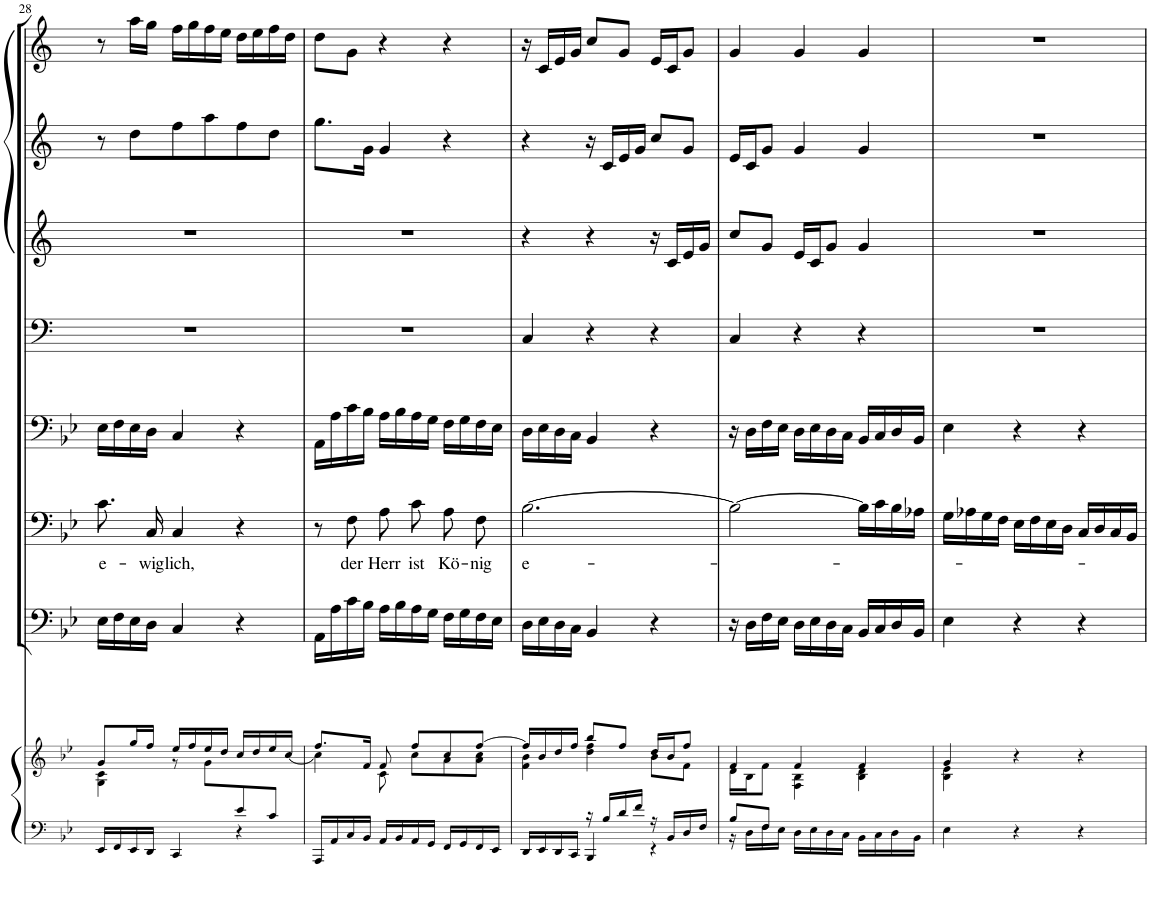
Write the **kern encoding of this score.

**kern	**kern	**kern	**kern	**text	**kern	**kern	**kern	**kern	**kern
*part8	*part8	*part7	*part6	*part6	*part5	*part4	*part3	*part2	*part1
*staff9	*staff8	*staff7	*staff6	*staff6	*staff5	*staff4	*staff3	*staff2	*staff1
*I"Piano reduction	*	*I"Continuo	*I"Basso	*	*I"Fagotto	*I"Timpani	*I"Corno da caccia III	*I"Corno da caccia II	*I"Corno da caccia I
*I'Pno	*	*	*	*	*	*I'Timp	*	*	*
!!LO:PB:g=z
*clefF4	*clefG2	*clefF4	*clefF4	*	*clefF4	*clefF4	*clefG2	*clefG2	*clefG2
*	*	*	*	*	*	*Trd1c2	*Trd8c14	*Trd8c14	*Trd8c14
*k[b-e-]	*k[b-e-]	*k[b-e-]	*k[b-e-]	*	*k[b-e-]	*k[]	*k[]	*k[]	*k[]
*M3/4	*M3/4	*M3/4	*M3/4	*	*M3/4	*M3/4	*M3/4	*M3/4	*M3/4
=28	=28	=28	=28	=28	=28	=28	=28	=28	=28
*^	*^	*	*	*	*	*	*	*	*
!	!	!	!	!	!	!LO:LY:b	!	!	!	!	!
2ryy	16EE-/LL	8g/L	4G\ 4c\	16E-\LL	8.c\	e-	16E-\LL	2.r	2.r	8r	8r
.	16FF/	.	.	16F\	.	.	16F\	.	.	.	.
.	16EE-/	16gg/L	.	16E-\	.	.	16E-\	.	.	8dd\L	16aa\LL
!	!	!	!	!	!	!LO:LY:b	!	!	!	!	!
.	16DD/JJ	16ff/JJ	.	16D\JJ	16C/	-wig-	16D\JJ	.	.	.	16gg\JJ
!	!	!	!	!	!	!LO:LY:b	!	!	!	!	!
.	4CC/	16ee-/LL	8r	4C/	4C/	-lich,	4C/	.	.	8ff\	16ff\LL
.	.	16ff/	.	.	.	.	.	.	.	.	16gg\
.	.	16ee-/	8g\L	.	.	.	.	.	.	8aa\	16ff\
.	.	16dd/JJ	.	.	.	.	.	.	.	.	16ee\JJ
8e-/	4r	16cc/LL	4ryy	4r	4r	.	4r	.	.	8ff\	16dd\LL
.	.	16dd/	.	.	.	.	.	.	.	.	16ee\
8c/J	.	16ee-/	.	.	.	.	.	.	.	8dd\J	16ff\
.	.	[<16cc/JJ	.	.	.	.	.	.	.	.	16dd\JJ
*v	*v	*	*	*	*	*	*	*	*	*	*
=29	=29	=29	=29	=29	=29	=29	=29	=29	=29	=29
16AAA/LL	8.ff/L	4cc\]	16AA\LL	8r	.	16AA\LL	2.r	2.r	8.gg\L	8dd\L
16AA/	.	.	16A\	.	.	16A\	.	.	.	.
!	!	!	!	!	!LO:LY:b	!	!	!	!	!
16C/	.	.	16c\	8F\	der	16c\	.	.	.	8g\J
16BB-/JJ	16f/Jk	.	16B-\JJ	.	.	16B-\JJ	.	.	16g\Jk	.
!	!	!	!	!	!LO:LY:b	!	!	!	!	!
16AA/LL	8f/	8c\	16A\LL	8A\	Herr	16A\LL	.	.	4g/	4r
16BB-/	.	.	16B-\	.	.	16B-\	.	.	.	.
!	!	!	!	!	!LO:LY:b	!	!	!	!	!
16AA/	8ff/L	8cc\L	16A\	8c\	ist	16A\	.	.	.	.
16GG/JJ	.	.	16G\JJ	.	.	16G\JJ	.	.	.	.
!	!	!	!	!	!LO:LY:b	!	!	!	!	!
16FF/LL	8cc/	8a\	16F\LL	8A\	Kö-	16F\LL	.	.	4r	4r
16GG/	.	.	16G\	.	.	16G\	.	.	.	.
!	!	!	!	!	!LO:LY:b	!	!	!	!	!
16FF/	[8ff/J	8a\ 8cc\J	16F\	8F\	-nig	16F\	.	.	.	.
16EE-/JJ	.	.	16E-\JJ	.	.	16E-\JJ	.	.	.	.
=30	=30	=30	=30	=30	=30	=30	=30	=30	=30	=30
*^	*	*	*	*	*	*	*	*	*	*
!	!	!	!	!	!	!LO:LY:b	!	!	!	!	!
16DD/LL	4ryy	16ff/LL]	4f\ 4b-\	16D\LL	[2.B-\	e-	16D\LL	4C/	4r	4r	16r
16EE-/	.	16b-/	.	16E-\	.	.	16E-\	.	.	.	16c/LL
16DD/	.	16dd/	.	16D\	.	.	16D\	.	.	.	16e/
16CC/JJ	.	16ff/JJ	.	16C\JJ	.	.	16C\JJ	.	.	.	16g/JJ
16r	4BBB-/	8bb-/L	4dd\ 4ff\	4BB-/	.	.	4BB-/	4r	4r	16r	8cc/L
16B-/LL	.	.	.	.	.	.	.	.	.	16c/LL	.
16d/	.	8ff/J	.	.	.	.	.	.	.	16e/	8g/J
16f/JJ	.	.	.	.	.	.	.	.	.	16g/JJ	.
16r	4r	16dd/LL	8b-\L	4r	.	.	4r	4r	16r	8cc/L	16e/LL
16BB-/LL	.	16b-/J	.	.	.	.	.	.	16c/LL	.	16c/J
16D/	.	8ff/J	8f\J	.	.	.	.	.	16e/	8g/J	8g/J
16F/JJ	.	.	.	.	.	.	.	.	16g/JJ	.	.
=31	=31	=31	=31	=31	=31	=31	=31	=31	=31	=31	=31
8B-/L	16r	4f/	16d\LL	16r	2B-\_	.	16r	4C/	8cc/L	16e/LL	4g/
.	16D\LL	.	16B-\J	16D\LL	.	.	16D\LL	.	.	16c/J	.
8F/J	16F\	.	8f\J	16F\	.	.	16F\	.	8g/J	8g/J	.
.	16E-\JJ	.	.	16E-\JJ	.	.	16E-\JJ	.	.	.	.
4ryy	16D\LL	4f/	4F\ 4B-\	16D\LL	.	.	16D\LL	4r	16e/LL	4g/	4g/
.	16E-\	.	.	16E-\	.	.	16E-\	.	16c/J	.	.
.	16D\	.	.	16D\	.	.	16D\	.	8g/J	.	.
.	16C\JJ	.	.	16C\JJ	.	.	16C\JJ	.	.	.	.
4ryy	16BB-\LL	4f/	4B-\ 4d\	16BB-/LL	16B-\LL]	.	16BB-/LL	4r	4g/	4g/	4g/
.	16C\	.	.	16C/	16c\	.	16C/	.	.	.	.
.	16D\	.	.	16D/	16B-\	.	16D/	.	.	.	.
.	16BB-\JJ	.	.	16BB-/JJ	16A-X\JJ	.	16BB-/JJ	.	.	.	.
*v	*v	*	*	*	*	*	*	*	*	*	*
=32	=32	=32	=32	=32	=32	=32	=32	=32	=32	=32
4E-\	4g/	4B-\ 4e-\	4E-\	16G\LL	.	4E-\	2.r	2.r	2.r	2.r
.	.	.	.	16A-X\	.	.	.	.	.	.
.	.	.	.	16G\	.	.	.	.	.	.
.	.	.	.	16F\JJ	.	.	.	.	.	.
4r	4r	4ryy	4r	16E-\LL	.	4r	.	.	.	.
.	.	.	.	16F\	.	.	.	.	.	.
.	.	.	.	16E-\	.	.	.	.	.	.
.	.	.	.	16D\JJ	.	.	.	.	.	.
4r	4r	4ryy	4r	16C/LL	.	4r	.	.	.	.
.	.	.	.	16D/	.	.	.	.	.	.
.	.	.	.	16C/	.	.	.	.	.	.
.	.	.	.	16BB-/JJ	.	.	.	.	.	.
*	*v	*v	*	*	*	*	*	*	*	*
=	=	=	=	=	=	=	=	=	=
*-	*-	*-	*-	*-	*-	*-	*-	*-	*-
